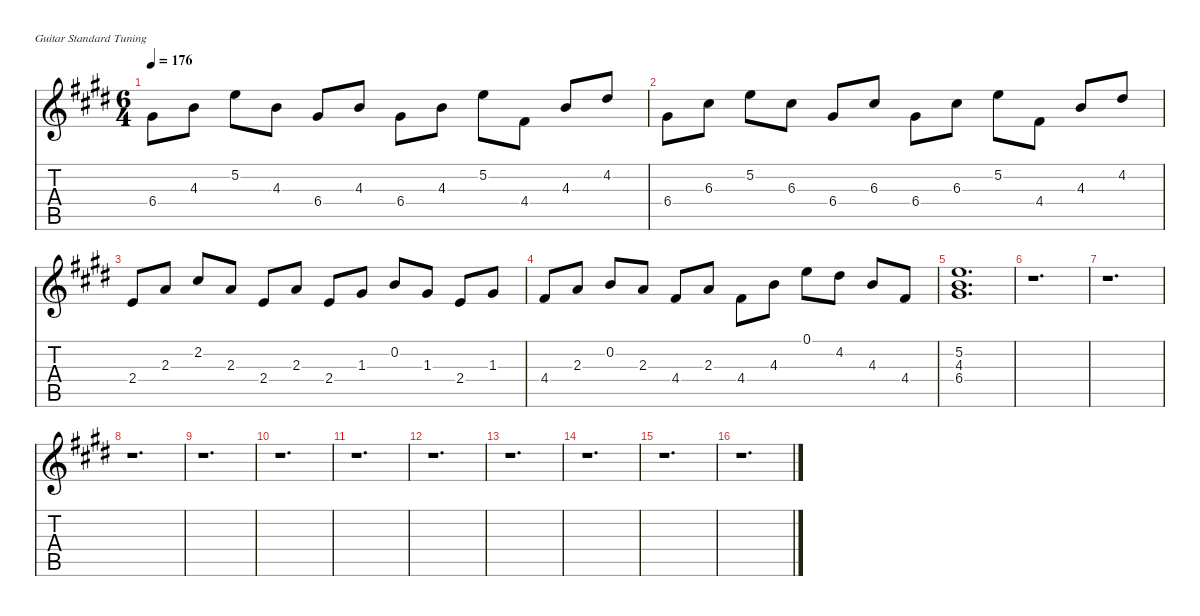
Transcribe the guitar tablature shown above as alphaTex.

\defaultSystemsLayout 4
\hideDynamics
\bracketExtendMode nobrackets
\singleTrackTrackNamePolicy hidden
\multiTrackTrackNamePolicy hidden
\firstSystemTrackNameMode fullname
\firstSystemTrackNameOrientation horizontal
\otherSystemsTrackNameOrientation horizontal
\track ("Guitar 2" "n.guit.") {instrument acousticguitarnylon}
\staff {score tabs}
\tuning (E4 B3 G3 D3 A2 E2)
\ts (6 4)
\tempo 176
\clef g2
\ks e
6.4{acc #}.8{dy f beam Down} 4.3{acc forcenatural}.8{beam Down} 5.2{acc forcenatural}.8{beam Down} 4.3{acc forcenatural}.8{beam Up} 6.4{acc #}.8{beam Up} 4.3{acc forcenatural}.8{beam Up} 6.4{acc #}.8{beam Down} 4.3{acc forcenatural}.8{beam Down} 5.2{acc forcenatural}.8{beam Down} 4.4{acc #}.8{beam Up} 4.3{acc forcenatural}.8{beam Up} 4.2{acc #}.8{beam Up} |
6.4{acc #}.8{beam Down} 6.3{acc #}.8{beam Down} 5.2{acc forcenatural}.8{beam Down} 6.3{acc #}.8{beam Up} 6.4{acc #}.8{beam Up} 6.3{acc #}.8{beam Up} 6.4{acc #}.8{beam Down} 6.3{acc #}.8{beam Down} 5.2{acc forcenatural}.8{beam Down} 4.4{acc #}.8{beam Up} 4.3{acc forcenatural}.8{beam Up} 4.2{acc #}.8{beam Up} |
2.4{acc forcenatural}.8{beam Up} 2.3{acc forcenatural}.8{beam Up} 2.2{acc #}.8{beam Up} 2.3{acc forcenatural}.8{beam Up} 2.4{acc forcenatural}.8{beam Up} 2.3{acc forcenatural}.8{beam Up} 2.4{acc forcenatural}.8{beam Up} 1.3{acc #}.8{beam Up} 0.2{acc forcenatural}.8{beam Up} 1.3{acc #}.8{beam Up} 2.4{acc forcenatural}.8{beam Up} 1.3{acc #}.8{beam Up} |
4.4{acc #}.8{beam Up} 2.3{acc forcenatural}.8{beam Up} 0.2{acc forcenatural}.8{beam Up} 2.3{acc forcenatural}.8{beam Up} 4.4{acc #}.8{beam Up} 2.3{acc forcenatural}.8{beam Up} 4.4{acc #}.8{beam Down} 4.3{acc forcenatural}.8{beam Down} 0.1{acc forcenatural}.8{beam Down} 4.2{acc #}.8{beam Up} 4.3{acc forcenatural}.8{beam Up} 4.4{acc #}.8{beam Up} |
(5.2{acc forcenatural} 4.3{acc forcenatural} 6.4{acc #}).1{d beam Down} |
r.1{d beam Down} |
r.1{d beam Down} |
r.1{d beam Down} |
r.1{d beam Down} |
r.1{d beam Down} |
r.1{d beam Down} |
r.1{d beam Down} |
r.1{d beam Down} |
r.1{d beam Down} |
r.1{d beam Down} |
r.1{d beam Down}
